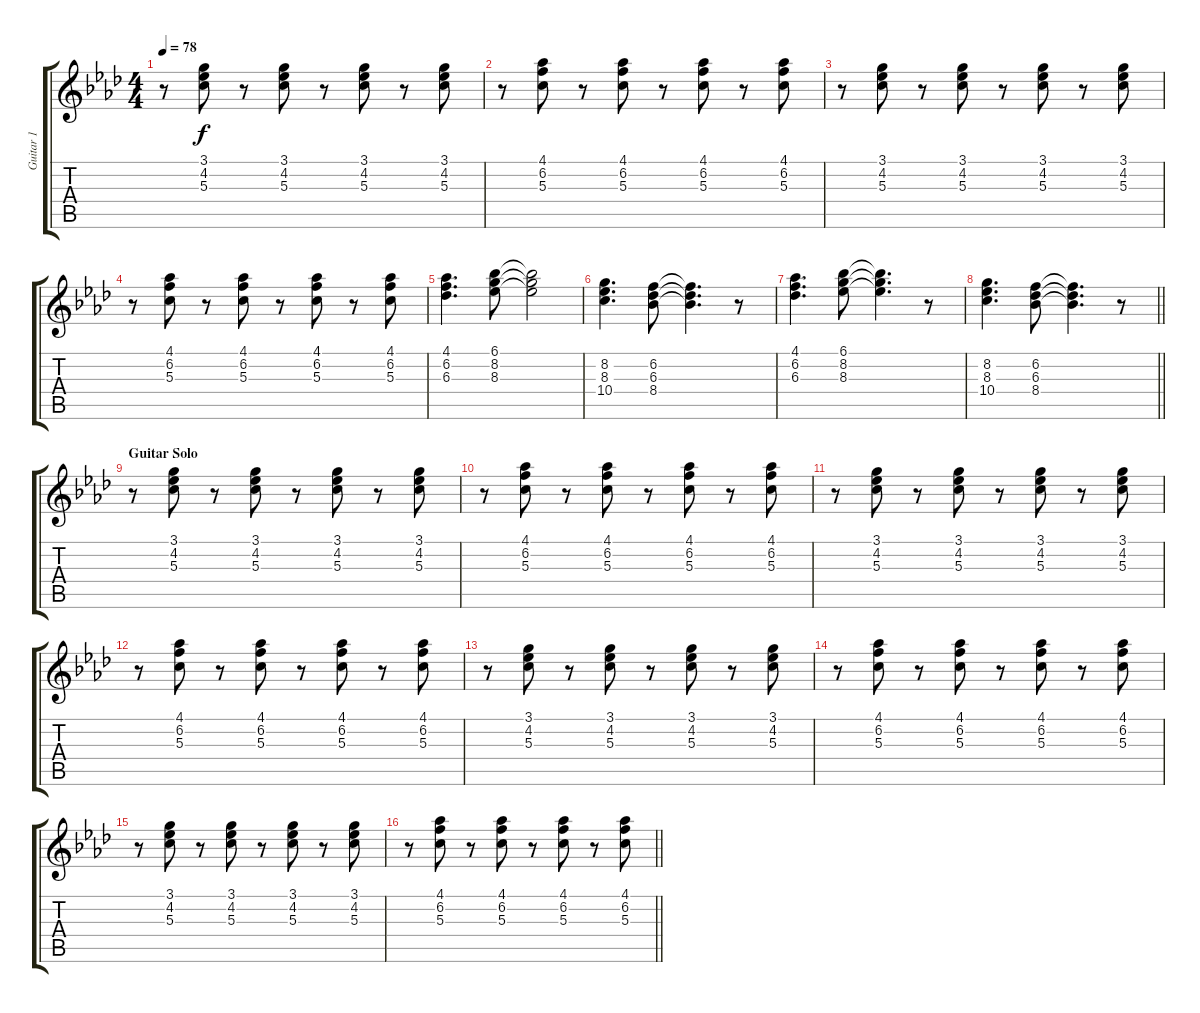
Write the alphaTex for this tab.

\track ("Guitar 1" "Guitar 1") {instrument electricguitarclean}
\staff {score tabs}
\tuning (E4 B3 G3 D3 A2 E2) {hide}
\ts (4 4)
\tempo 78
\clef g2
\ks ab
r.8{dy f} (3.1 4.2 5.3).8 r.8 (3.1 4.2 5.3).8 r.8 (3.1 4.2 5.3).8 r.8 (3.1 4.2 5.3).8 |
r.8 (4.1 6.2 5.3).8 r.8 (4.1 6.2 5.3).8 r.8 (4.1 6.2 5.3).8 r.8 (4.1 6.2 5.3).8 |
r.8 (3.1 4.2 5.3).8 r.8 (3.1 4.2 5.3).8 r.8 (3.1 4.2 5.3).8 r.8 (3.1 4.2 5.3).8 |
r.8 (4.1 6.2 5.3).8 r.8 (4.1 6.2 5.3).8 r.8 (4.1 6.2 5.3).8 r.8 (4.1 6.2 5.3).8 |
(4.1 6.2 6.3).4{d} (6.1 8.2 8.3).8 (6.1{t} 8.2{t} 8.3{t}).2 |
(8.2 8.3 10.4).4{d} (6.2 6.3 8.4).8 (6.2{t} 6.3{t} 8.4{t}).4{d} r.8 |
(4.1 6.2 6.3).4{d} (6.1 8.2 8.3).8 (6.1{t} 8.2{t} 8.3{t}).4{d} r.8 |
\barLineRight lightlight
(8.2 8.3 10.4).4{d} (6.2 6.3 8.4).8 (6.2{t} 6.3{t} 8.4{t}).4{d} r.8 |
\section ("" "Guitar Solo")
r.8 (3.1 4.2 5.3).8 r.8 (3.1 4.2 5.3).8 r.8 (3.1 4.2 5.3).8 r.8 (3.1 4.2 5.3).8 |
r.8 (4.1 6.2 5.3).8 r.8 (4.1 6.2 5.3).8 r.8 (4.1 6.2 5.3).8 r.8 (4.1 6.2 5.3).8 |
r.8 (3.1 4.2 5.3).8 r.8 (3.1 4.2 5.3).8 r.8 (3.1 4.2 5.3).8 r.8 (3.1 4.2 5.3).8 |
r.8 (4.1 6.2 5.3).8 r.8 (4.1 6.2 5.3).8 r.8 (4.1 6.2 5.3).8 r.8 (4.1 6.2 5.3).8 |
r.8 (3.1 4.2 5.3).8 r.8 (3.1 4.2 5.3).8 r.8 (3.1 4.2 5.3).8 r.8 (3.1 4.2 5.3).8 |
r.8 (4.1 6.2 5.3).8 r.8 (4.1 6.2 5.3).8 r.8 (4.1 6.2 5.3).8 r.8 (4.1 6.2 5.3).8 |
r.8 (3.1 4.2 5.3).8 r.8 (3.1 4.2 5.3).8 r.8 (3.1 4.2 5.3).8 r.8 (3.1 4.2 5.3).8 |
\barLineRight lightlight
r.8 (4.1 6.2 5.3).8 r.8 (4.1 6.2 5.3).8 r.8 (4.1 6.2 5.3).8 r.8 (4.1 6.2 5.3).8
